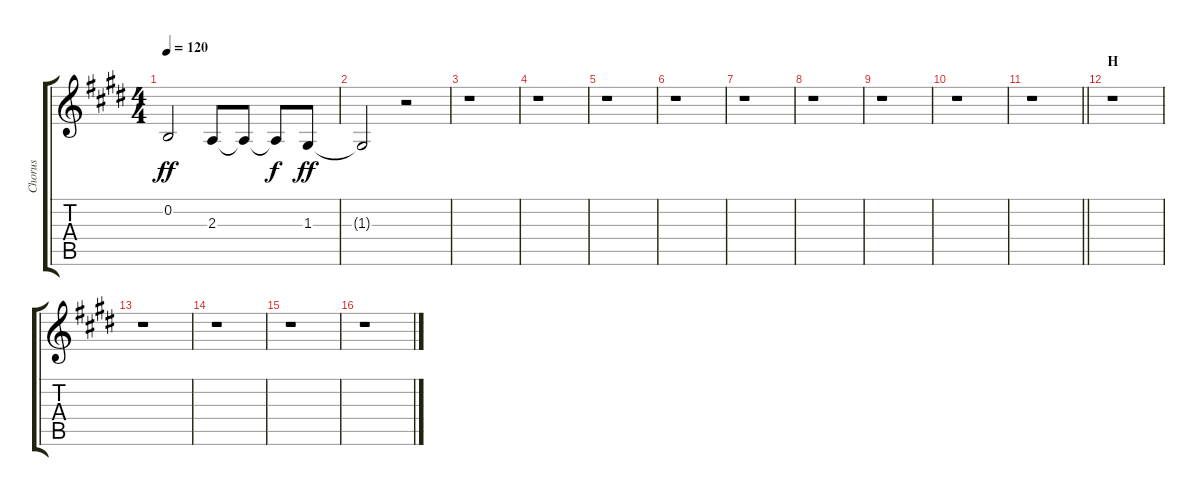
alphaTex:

\track ("Chorus" "Chorus") {instrument voiceoohs}
\staff {score tabs}
\tuning (E4 B3 G3 D3 A2 E2) {hide}
\ts (4 4)
\tempo 120
\clef g2
\ks e
0.2{t}.2{dy ff} 2.3.8 2.3{t}.8 2.3{t}.8{dy f} 1.3.8{dy ff} |
1.3{t}.2 r.2 |
r.1 |
r.1 |
r.1 |
r.1 |
r.1 |
r.1 |
r.1 |
r.1 |
\barLineRight lightlight
r.1 |
\section ("" "H")
r.1 |
r.1 |
r.1 |
r.1 |
r.1
